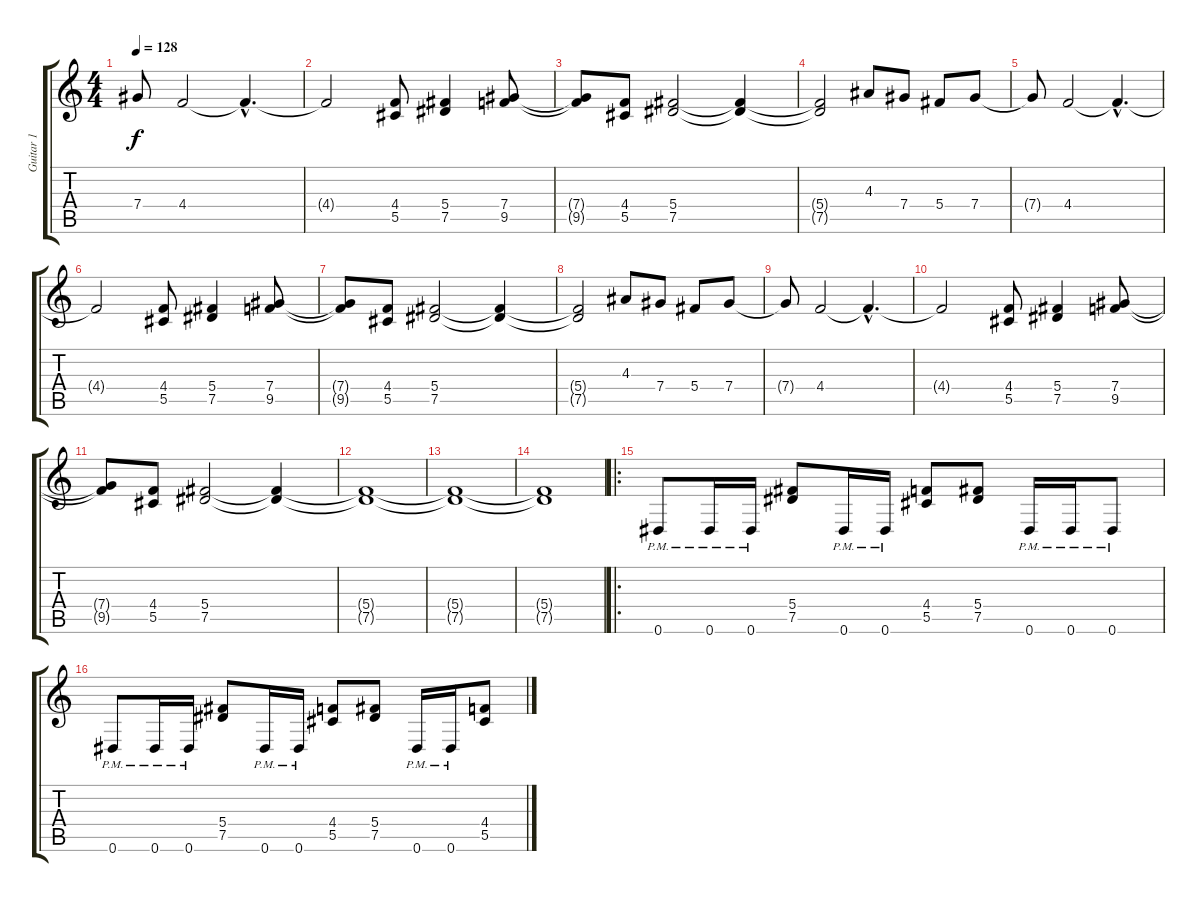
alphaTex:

\track ("Guitar 1" "Guitar 1") {instrument acousticguitarsteel}
\staff {score tabs}
\tuning (Eb4 Bb3 Gb3 Db3 Ab2 Eb2) {hide}
\ts (4 4)
\tempo 128
\clef g2
\ks c
7.4{t}.8{dy f} 4.4.2 4.4{hac t}.4{d} |
4.4{t}.2 (4.4 5.5).8 (5.4 7.5).4 (7.4 9.5).8 |
(7.4{t} 9.5{t}).8 (4.4 5.5).8 (5.4 7.5).2 (5.4{t} 7.5{t}).4 |
(5.4{t} 7.5{t}).2 4.3.8 7.4.8 5.4.8 7.4.8 |
7.4{t}.8 4.4.2 4.4{hac t}.4{d} |
4.4{t}.2 (4.4 5.5).8 (5.4 7.5).4 (7.4 9.5).8 |
(7.4{t} 9.5{t}).8 (4.4 5.5).8 (5.4 7.5).2 (5.4{t} 7.5{t}).4 |
(5.4{t} 7.5{t}).2 4.3.8 7.4.8 5.4.8 7.4.8 |
7.4{t}.8 4.4.2 4.4{hac t}.4{d} |
4.4{t}.2 (4.4 5.5).8 (5.4 7.5).4 (7.4 9.5).8 |
(7.4{t} 9.5{t}).8 (4.4 5.5).8 (5.4 7.5).2 (5.4{t} 7.5{t}).4 |
(5.4{t} 7.5{t}).1 |
(5.4{t} 7.5{t}).1 |
(5.4{t} 7.5{t}).1 |
\ro
0.6{pm}.8{volume 16 balance 8 instrument distortionguitar} 0.6{pm}.16 0.6{pm}.16 (5.4 7.5).8 0.6{pm}.16 0.6{pm}.16 (4.4 5.5).8 (5.4 7.5).8 0.6{pm}.16 0.6{pm}.16 0.6{pm}.8 |
0.6{pm}.8 0.6{pm}.16 0.6{pm}.16 (5.4 7.5).8 0.6{pm}.16 0.6{pm}.16 (4.4 5.5).8 (5.4 7.5).8 0.6{pm}.16 0.6{pm}.16 (4.4 5.5).8
